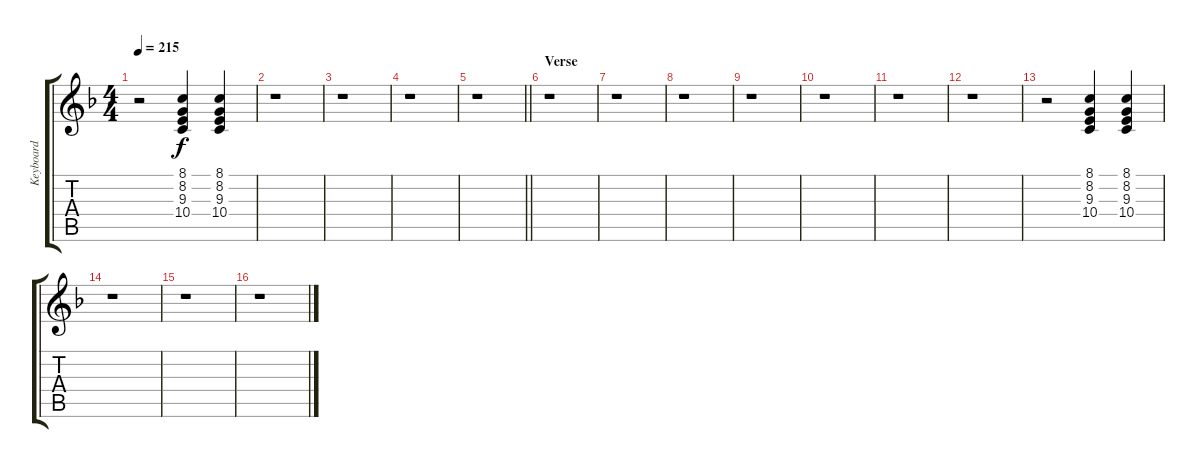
\track ("Keyboard" "Keyboard") {instrument orchestrahit}
\staff {score tabs}
\tuning (E4 B3 G3 D3 A2 D2) {hide}
\ts (4 4)
\tempo 215
\clef g2
\ks f
r.2{dy f} (8.1 8.2 9.3 10.4).4 (8.1 8.2 9.3 10.4).4 |
r.1 |
r.1 |
r.1 |
\barLineRight lightlight
r.1 |
\section ("" "Verse")
r.1 |
r.1 |
r.1 |
r.1 |
r.1 |
r.1 |
r.1 |
r.2 (8.1 8.2 9.3 10.4).4 (8.1 8.2 9.3 10.4).4 |
r.1 |
r.1 |
r.1
